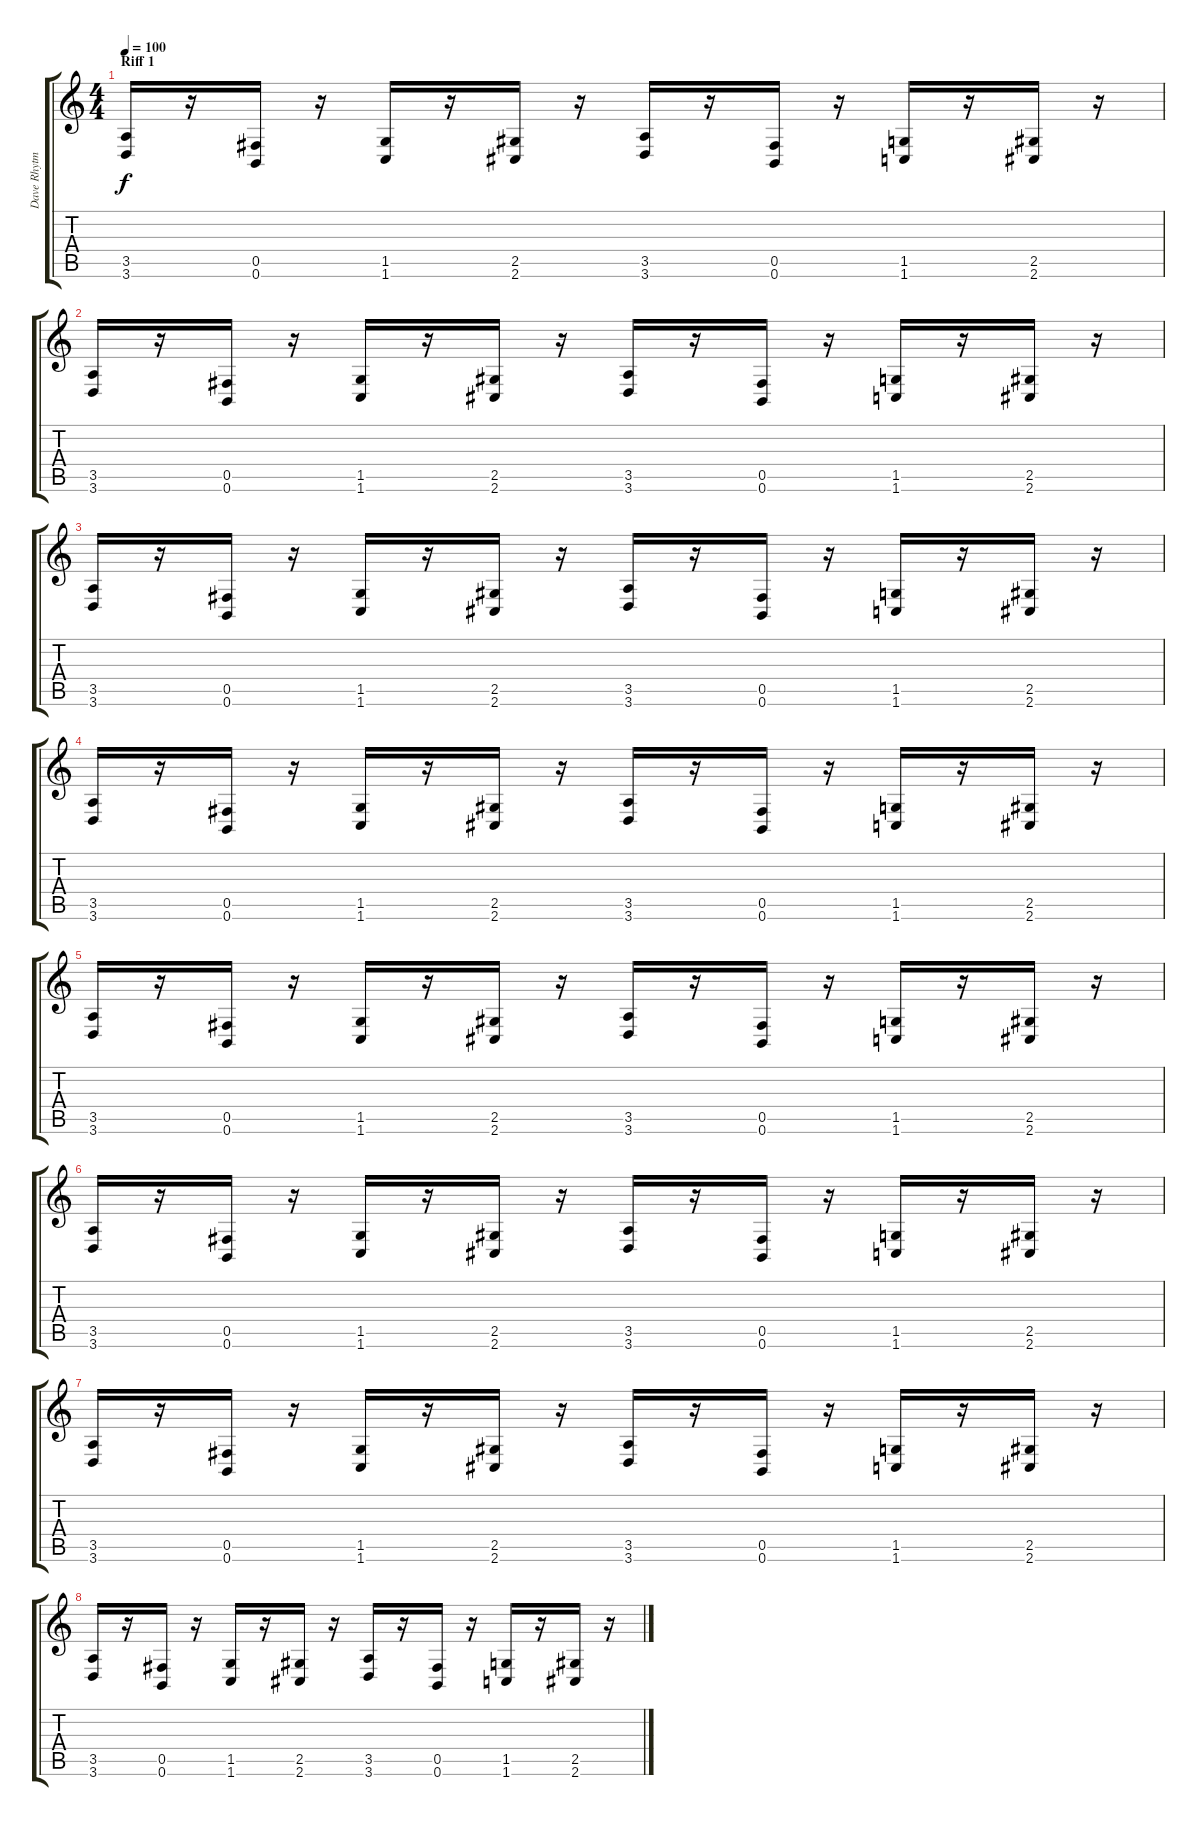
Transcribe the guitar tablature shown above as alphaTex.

\track ("Dave Rhytm" "Dave Rhytm") {instrument distortionguitar}
\staff {score tabs}
\tuning (Db4 Ab3 E3 B2 Gb2 B1) {hide}
\ts (4 4)
\section ("" "Riff 1")
\tempo 100
\clef g2
\ks c
(3.5 3.6).16{dy f instrument distortionguitar} r.16 (0.5 0.6).16 r.16 (1.5 1.6).16 r.16 (2.5 2.6).16 r.16 (3.5 3.6).16 r.16 (0.5 0.6).16 r.16 (1.5 1.6).16 r.16 (2.5 2.6).16 r.16 |
(3.5 3.6).16 r.16 (0.5 0.6).16 r.16 (1.5 1.6).16 r.16 (2.5 2.6).16 r.16 (3.5 3.6).16 r.16 (0.5 0.6).16 r.16 (1.5 1.6).16 r.16 (2.5 2.6).16 r.16 |
(3.5 3.6).16 r.16 (0.5 0.6).16 r.16 (1.5 1.6).16 r.16 (2.5 2.6).16 r.16 (3.5 3.6).16 r.16 (0.5 0.6).16 r.16 (1.5 1.6).16 r.16 (2.5 2.6).16 r.16 |
(3.5 3.6).16 r.16 (0.5 0.6).16 r.16 (1.5 1.6).16 r.16 (2.5 2.6).16 r.16 (3.5 3.6).16 r.16 (0.5 0.6).16 r.16 (1.5 1.6).16 r.16 (2.5 2.6).16 r.16 |
(3.5 3.6).16 r.16 (0.5 0.6).16 r.16 (1.5 1.6).16 r.16 (2.5 2.6).16 r.16 (3.5 3.6).16 r.16 (0.5 0.6).16 r.16 (1.5 1.6).16 r.16 (2.5 2.6).16 r.16 |
(3.5 3.6).16 r.16 (0.5 0.6).16 r.16 (1.5 1.6).16 r.16 (2.5 2.6).16 r.16 (3.5 3.6).16 r.16 (0.5 0.6).16 r.16 (1.5 1.6).16 r.16 (2.5 2.6).16 r.16 |
(3.5 3.6).16 r.16 (0.5 0.6).16 r.16 (1.5 1.6).16 r.16 (2.5 2.6).16 r.16 (3.5 3.6).16 r.16 (0.5 0.6).16 r.16 (1.5 1.6).16 r.16 (2.5 2.6).16 r.16 |
(3.5 3.6).16 r.16 (0.5 0.6).16 r.16 (1.5 1.6).16 r.16 (2.5 2.6).16 r.16 (3.5 3.6).16 r.16 (0.5 0.6).16 r.16 (1.5 1.6).16 r.16 (2.5 2.6).16 r.16
